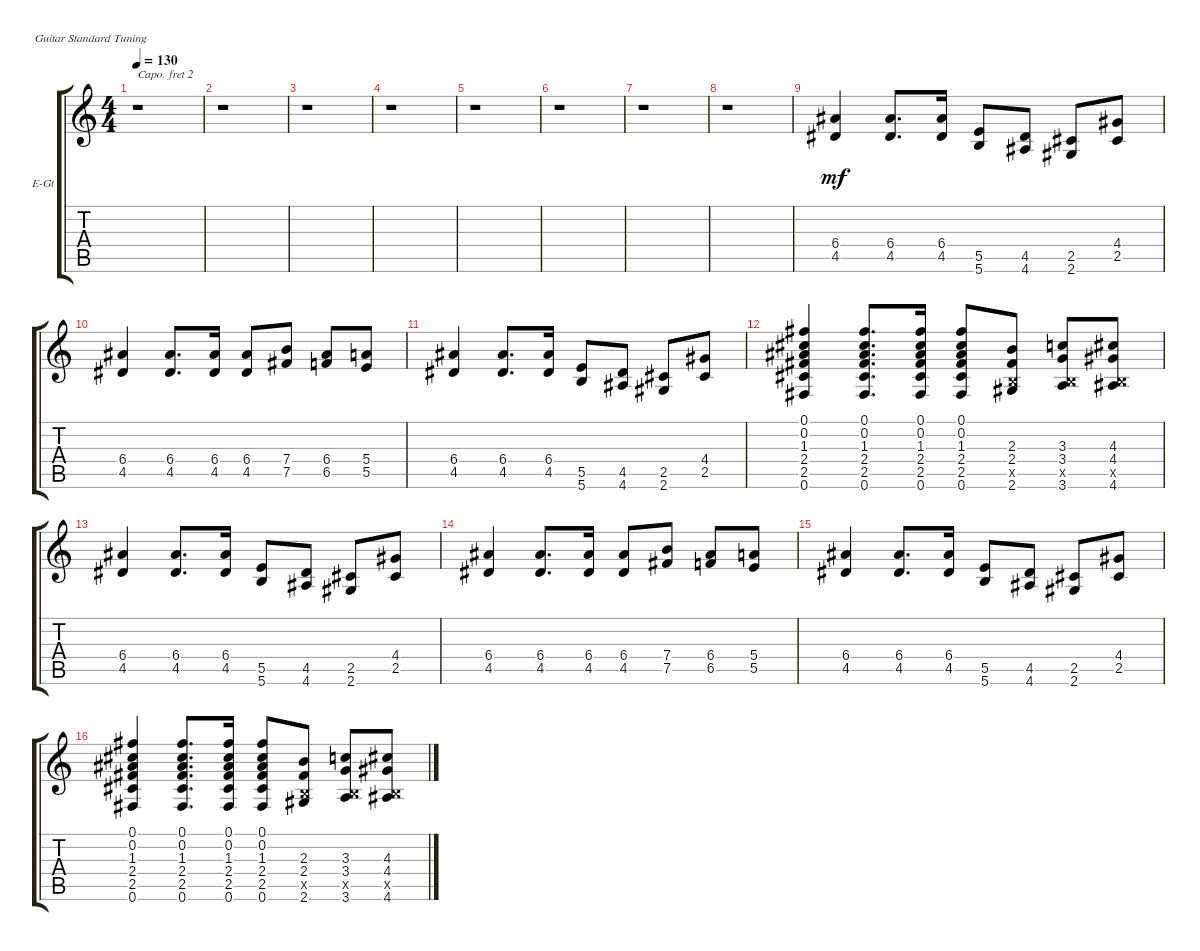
\defaultSystemsLayout 4
\bracketExtendMode groupsimilarinstruments
\firstSystemTrackNameOrientation horizontal
\otherSystemsTrackNameOrientation horizontal
\track ("Mukai" "E-Gt") {instrument overdrivenguitar}
\staff {score tabs}
\capo 2
\tuning (E4 B3 G3 D3 A2 E2)
\ts (4 4)
\tempo 130
\clef g2
\scale
0.333333
\ks c
r.1{dy mf} |
\scale
0.333333 r.1 |
\scale
0.333333 r.1 |
\scale
0.333333 r.1 |
\scale
0.333333 r.1 |
\scale
0.333333 r.1 |
\scale
0.333333 r.1 |
\scale
0.333333 r.1 |
\scale
0.333333 (4.5 6.4).4 (6.4 4.5).8{d} (4.5 6.4).16 (5.5 5.6).8 (4.6 4.5).8 (2.5 2.6).8 (2.5 4.4).8 |
\scale
0.333333 (4.5 6.4).4 (6.4 4.5).8{d} (4.5 6.4).16 (6.4 4.5).8 (7.5 7.4).8 (6.4 6.5).8 (5.5 5.4).8 |
\scale
0.333333 (4.5 6.4).4 (6.4 4.5).8{d} (4.5 6.4).16 (5.5 5.6).8 (4.6 4.5).8 (2.5 2.6).8 (2.5 4.4).8 |
\scale
0.333333 (0.6 2.5 2.4 1.3 0.2 0.1).4 (0.6 2.5 2.4 1.3 0.2 0.1).8{d} (0.6 2.5 2.4 1.3 0.2 0.1).16 (0.6 2.5 2.4 1.3 0.2 0.1).8 (2.6 0.5{x} 2.4 2.3).8 (3.3 3.4 0.5{x} 3.6).8 (4.6 0.5{x} 4.4 4.3).8 |
\scale
0.333333 (4.5 6.4).4 (6.4 4.5).8{d} (4.5 6.4).16 (5.5 5.6).8 (4.6 4.5).8 (2.5 2.6).8 (2.5 4.4).8 |
\scale
0.333333 (4.5 6.4).4 (6.4 4.5).8{d} (4.5 6.4).16 (6.4 4.5).8 (7.5 7.4).8 (6.4 6.5).8 (5.5 5.4).8 |
\scale
0.333333 (4.5 6.4).4 (6.4 4.5).8{d} (4.5 6.4).16 (5.5 5.6).8 (4.6 4.5).8 (2.5 2.6).8 (2.5 4.4).8 |
\scale
0.333333 (0.6 2.5 2.4 1.3 0.2 0.1).4 (0.6 2.5 2.4 1.3 0.2 0.1).8{d} (0.6 2.5 2.4 1.3 0.2 0.1).16 (0.6 2.5 2.4 1.3 0.2 0.1).8 (2.6 0.5{x} 2.4 2.3).8 (3.3 3.4 0.5{x} 3.6).8 (4.6 0.5{x} 4.4 4.3).8
